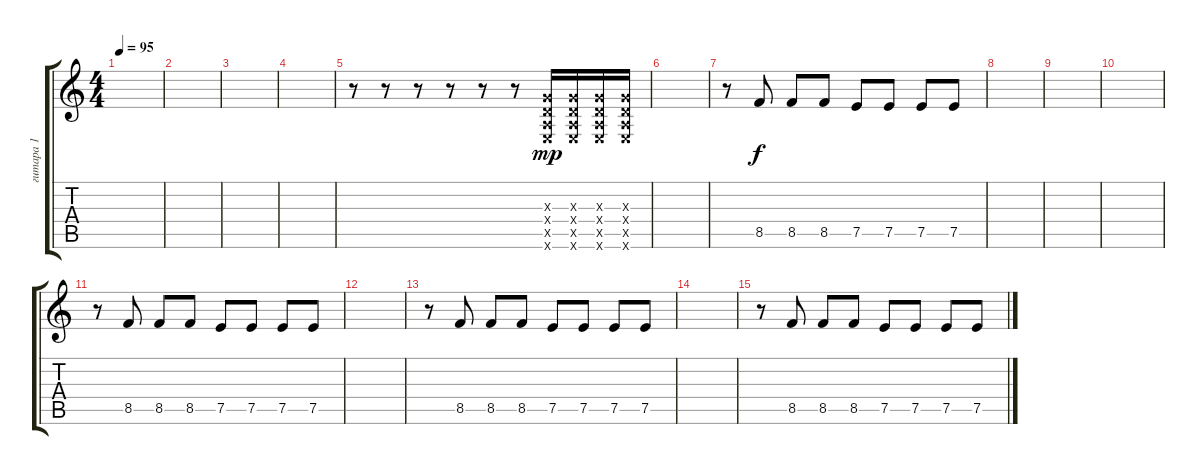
\track ("гитара 1" "гитара 1") {instrument distortionguitar}
\staff {score tabs}
\tuning (E4 B3 G3 D3 A2 E2) {hide}
\ts (4 4)
\tempo 95
\clef g2
\ks c
|
|
|
|
r.8 r.8 r.8 r.8 r.8 r.8 (0.3{x} 0.4{x} 0.5{x} 0.6{x}).16{dy mp volume 16} (0.3{x} 0.4{x} 0.5{x} 0.6{x}).16 (0.3{x} 0.4{x} 0.5{x} 0.6{x}).16 (0.3{x} 0.4{x} 0.5{x} 0.6{x}).16 |
|
r.8 8.5.8{dy f volume 16} 8.5.8 8.5.8 7.5.8 7.5.8 7.5.8 7.5.8 |
|
|
|
r.8 8.5.8 8.5.8 8.5.8 7.5.8 7.5.8 7.5.8 7.5.8 |
|
r.8 8.5.8 8.5.8 8.5.8 7.5.8 7.5.8 7.5.8 7.5.8 |
|
r.8 8.5.8 8.5.8 8.5.8 7.5.8 7.5.8 7.5.8 7.5.8
